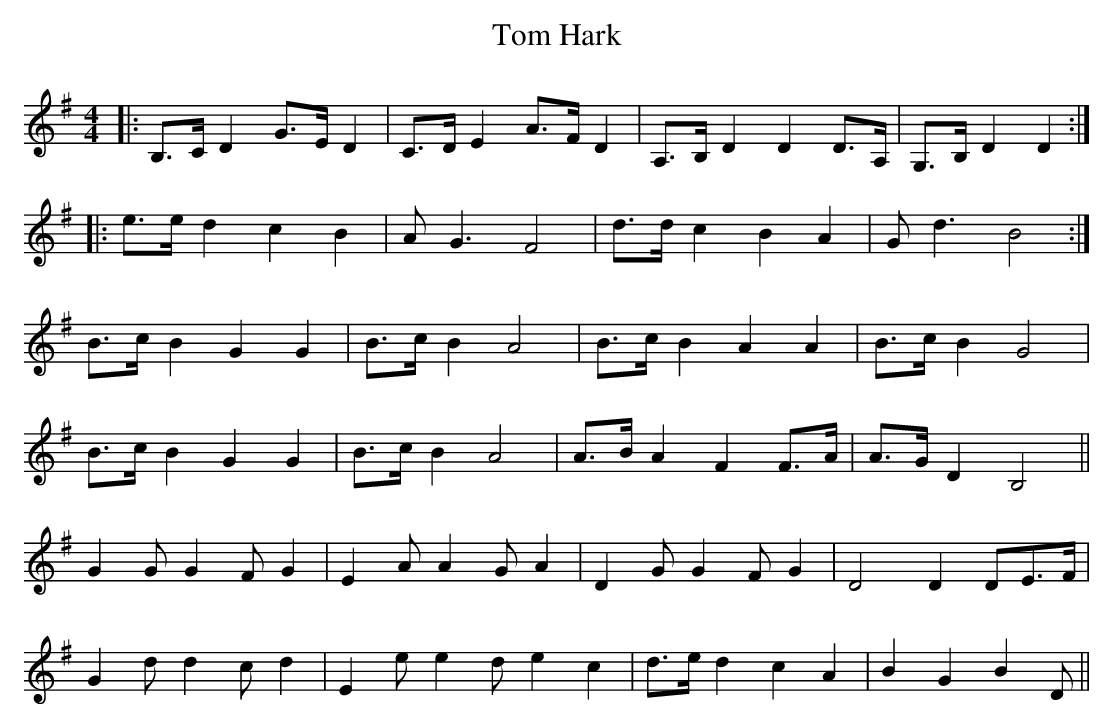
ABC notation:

X:1
T: Tom Hark
M: 4/4
L: 1/8
K: Gmaj
|:B,>CD2G>ED2|C>DE2A>FD2|A,>B,D2D2D>A,|G,>B,D2D2:|
|:e>ed2c2B2|AG3F4|d>dc2B2A2|Gd3B4:|
B>cB2G2G2|B>cB2A4|B>cB2A2A2|B>cB2G4|
B>cB2G2G2|B>cB2A4|A>BA2F2F>A|A>GD2B,4||
G2GG2FG2|E2AA2GA2|D2GG2FG2|D4D2DE>F|
G2dd2cd2|E2ee2de2c2|d>ed2c2A2|B2G2B2D||
